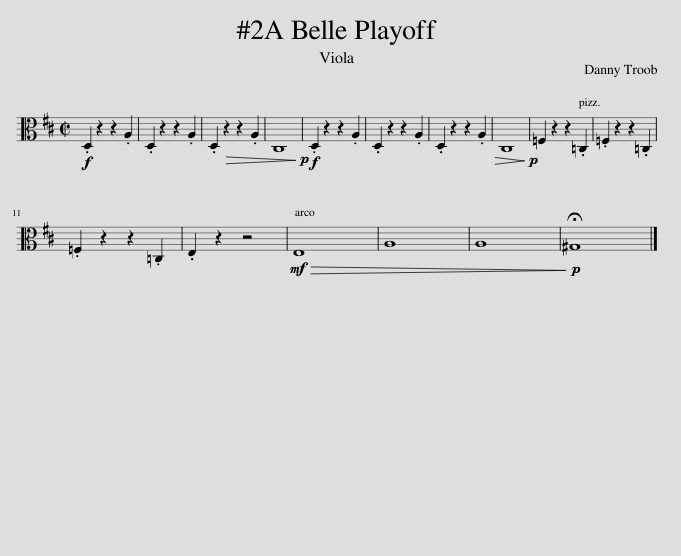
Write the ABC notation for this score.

X:1
L:1/8
M:2/2
I:linebreak $
K:D
V:1 alto
V:1
!f! .D,2 z2 z2 .A,2 | .D,2 z2 z2 .A,2 | .D,2 z2 z2 .A,2 |!>(! C,8!>)! |!p!!f! .D,2 z2 z2 .A,2 | %5
 .D,2 z2 z2 .A,2 | .D,2 z2 z2 .A,2 |!>(! C,8!>)! |!p! =F,2 z2 z2 .=C,2 | .=F,2 z2 z2 .=C,2 |$ %10
 .=F,2 z2 z2 .=C,2 | .E,2 z2 z4 |!mf!!>(! E,8!>)! | A,8 | A,8 | %15
!p! !fermata!^G,8 |] %16
